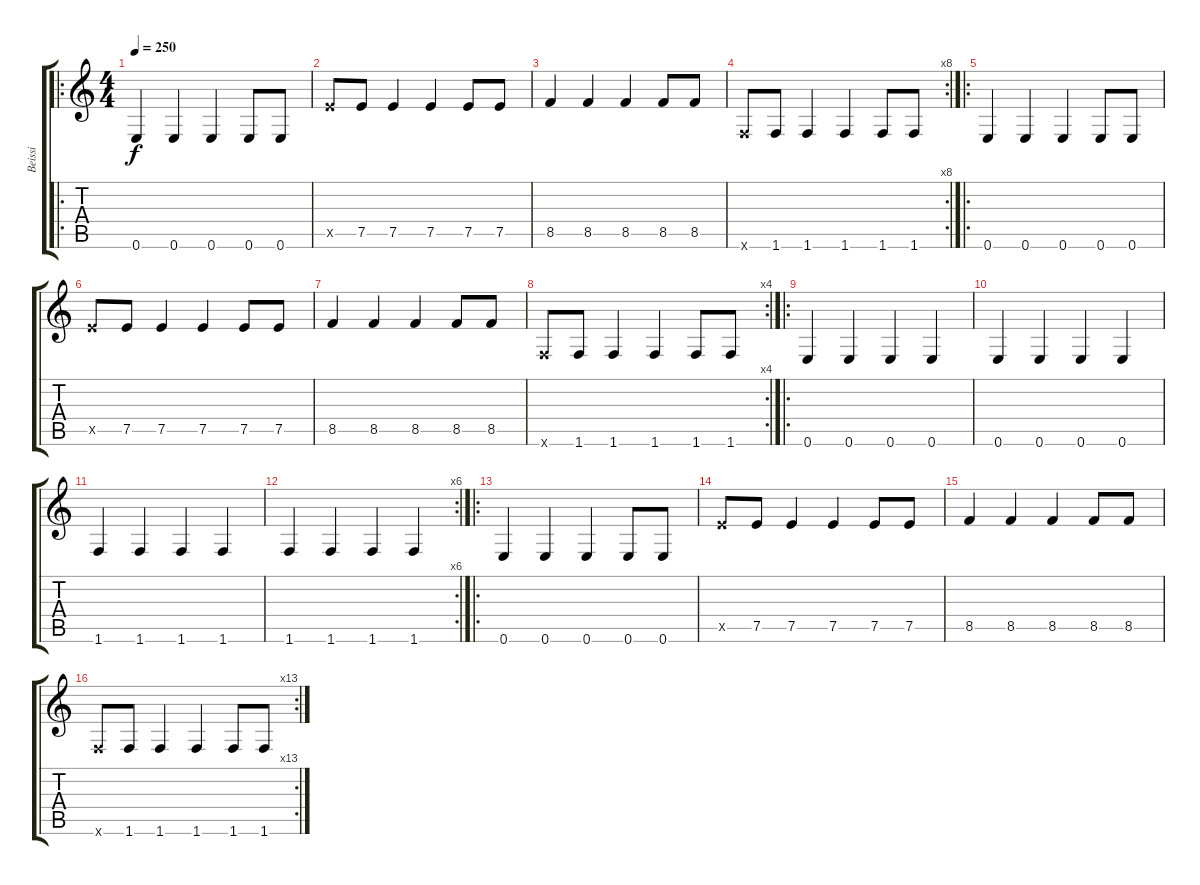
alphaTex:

\track ("Beissi" "Beissi") {instrument electricbasspick}
\staff {score tabs}
\tuning (E4 B3 G3 D3 A2 E2) {hide}
\ro
\ts (4 4)
\tempo 250
\clef g2
\ks c
0.6.4{dy f} 0.6.4 0.6.4 0.6.8 0.6.8 |
7.5{x}.8 7.5.8 7.5.4 7.5.4 7.5.8 7.5.8 |
8.5.4 8.5.4 8.5.4 8.5.8 8.5.8 |
\rc 8
1.6{x}.8 1.6.8 1.6.4 1.6.4 1.6.8 1.6.8 |
\ro
0.6.4 0.6.4 0.6.4 0.6.8 0.6.8 |
7.5{x}.8 7.5.8 7.5.4 7.5.4 7.5.8 7.5.8 |
8.5.4 8.5.4 8.5.4 8.5.8 8.5.8 |
\rc 4
1.6{x}.8 1.6.8 1.6.4 1.6.4 1.6.8 1.6.8 |
\ro
0.6.4 0.6.4 0.6.4 0.6.4 |
0.6.4 0.6.4 0.6.4 0.6.4 |
1.6.4 1.6.4 1.6.4 1.6.4 |
\rc 6
1.6.4 1.6.4 1.6.4 1.6.4 |
\ro
0.6.4 0.6.4 0.6.4 0.6.8 0.6.8 |
7.5{x}.8 7.5.8 7.5.4 7.5.4 7.5.8 7.5.8 |
8.5.4 8.5.4 8.5.4 8.5.8 8.5.8 |
\rc 13
1.6{x}.8 1.6.8 1.6.4 1.6.4 1.6.8 1.6.8
